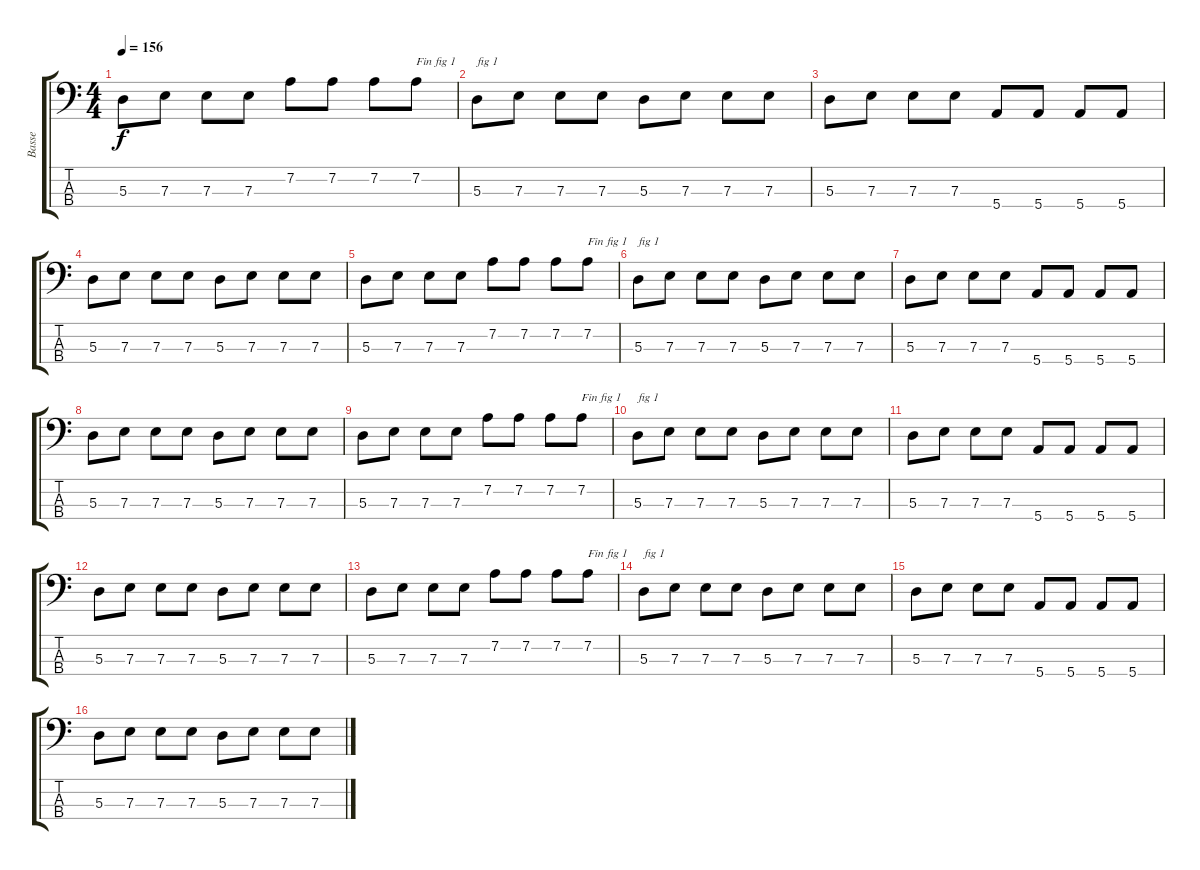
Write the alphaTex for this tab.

\track ("Basse" "Basse") {instrument slapbass2}
\staff {score tabs}
\tuning (G2 D2 A1 E1) {hide}
\ts (4 4)
\tempo 156
\clef f4
\ks c
5.3.8{dy f} 7.3.8 7.3.8 7.3.8 7.2.8 7.2.8 7.2.8 7.2.8{txt "Fin fig 1"} |
5.3.8{txt "fig 1"} 7.3.8 7.3.8 7.3.8 5.3.8 7.3.8 7.3.8 7.3.8 |
5.3.8 7.3.8 7.3.8 7.3.8 5.4.8 5.4.8 5.4.8 5.4.8 |
5.3.8 7.3.8 7.3.8 7.3.8 5.3.8 7.3.8 7.3.8 7.3.8 |
5.3.8 7.3.8 7.3.8 7.3.8 7.2.8 7.2.8 7.2.8 7.2.8{txt "Fin fig 1"} |
5.3.8{txt "fig 1"} 7.3.8 7.3.8 7.3.8 5.3.8 7.3.8 7.3.8 7.3.8 |
5.3.8 7.3.8 7.3.8 7.3.8 5.4.8 5.4.8 5.4.8 5.4.8 |
5.3.8 7.3.8 7.3.8 7.3.8 5.3.8 7.3.8 7.3.8 7.3.8 |
5.3.8 7.3.8 7.3.8 7.3.8 7.2.8 7.2.8 7.2.8 7.2.8{txt "Fin fig 1"} |
5.3.8{txt "fig 1"} 7.3.8 7.3.8 7.3.8 5.3.8 7.3.8 7.3.8 7.3.8 |
5.3.8 7.3.8 7.3.8 7.3.8 5.4.8 5.4.8 5.4.8 5.4.8 |
5.3.8 7.3.8 7.3.8 7.3.8 5.3.8 7.3.8 7.3.8 7.3.8 |
5.3.8 7.3.8 7.3.8 7.3.8 7.2.8 7.2.8 7.2.8 7.2.8{txt "Fin fig 1"} |
5.3.8{txt "fig 1"} 7.3.8 7.3.8 7.3.8 5.3.8 7.3.8 7.3.8 7.3.8 |
5.3.8 7.3.8 7.3.8 7.3.8 5.4.8 5.4.8 5.4.8 5.4.8 |
5.3.8 7.3.8 7.3.8 7.3.8 5.3.8 7.3.8 7.3.8 7.3.8
